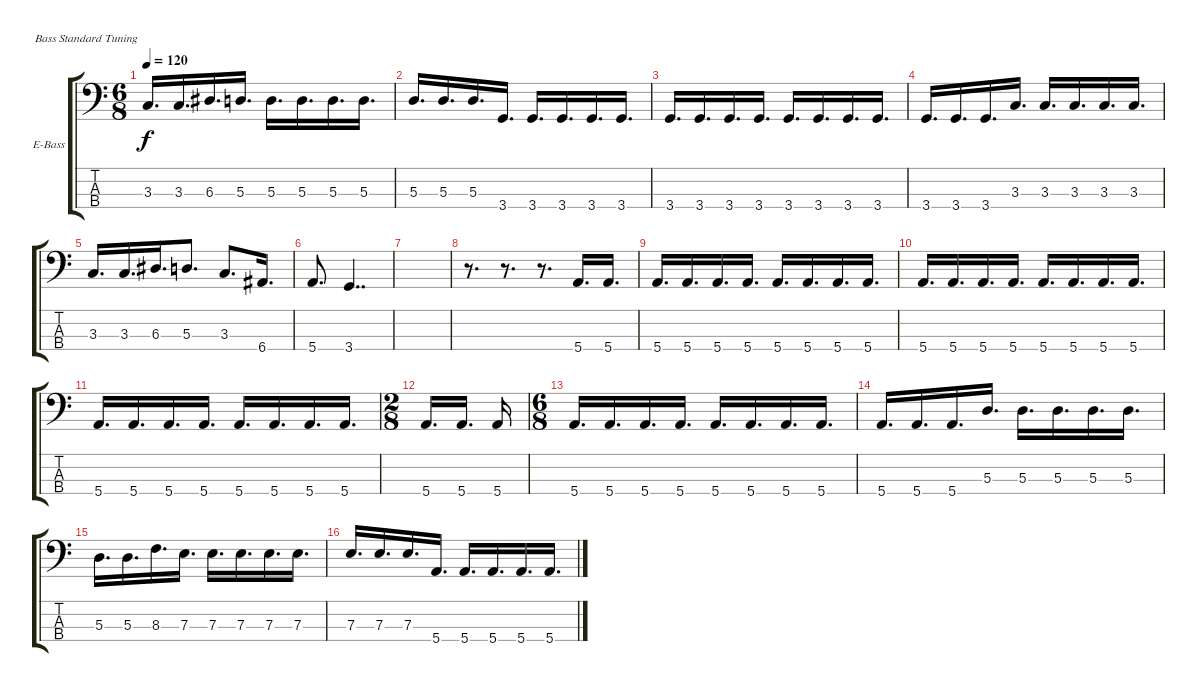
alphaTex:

\defaultSystemsLayout 4
\bracketExtendMode groupsimilarinstruments
\firstSystemTrackNameOrientation horizontal
\otherSystemsTrackNameOrientation horizontal
\track ("Electric Bass" "E-Bass") {instrument electricbassfinger}
\staff {score tabs}
\tuning (G2 D2 A1 E1)
\ts (6 8)
\tempo 120
\clef f4
\scale
0.333333
\ks c
3.3.16{d dy f} 3.3.16{d} 6.3.16{d} 5.3.16{d} 5.3.16{d} 5.3.16{d} 5.3.16{d} 5.3.16{d} |
\scale
0.333333 5.3.16{d} 5.3.16{d} 5.3.16{d} 3.4.16{d} 3.4.16{d} 3.4.16{d} 3.4.16{d} 3.4.16{d} |
\scale
0.333333 3.4.16{d} 3.4.16{d} 3.4.16{d} 3.4.16{d} 3.4.16{d} 3.4.16{d} 3.4.16{d} 3.4.16{d} |
\scale
0.333333 3.4.16{d} 3.4.16{d} 3.4.16{d} 3.3.16{d} 3.3.16{d} 3.3.16{d} 3.3.16{d} 3.3.16{d} |
\scale
0.333333 3.3.16{d} 3.3.16{d} 6.3.16{d} 5.3.8{d} 3.3.8{d} 6.4.16{d} |
5.4.8{d} 3.4.4{dd} |
|
r.8{d} r.8{d} r.8{d} 5.4.16{d} 5.4.16{d} |
5.4.16{d} 5.4.16{d} 5.4.16{d} 5.4.16{d} 5.4.16{d} 5.4.16{d} 5.4.16{d} 5.4.16{d} |
5.4.16{d} 5.4.16{d} 5.4.16{d} 5.4.16{d} 5.4.16{d} 5.4.16{d} 5.4.16{d} 5.4.16{d} |
5.4.16{d} 5.4.16{d} 5.4.16{d} 5.4.16{d} 5.4.16{d} 5.4.16{d} 5.4.16{d} 5.4.16{d} |
\ts (2 8)
5.4.16{d} 5.4.16{d} 5.4.16 |
\ts (6 8)
5.4.16{d} 5.4.16{d} 5.4.16{d} 5.4.16{d} 5.4.16{d} 5.4.16{d} 5.4.16{d} 5.4.16{d} |
5.4.16{d} 5.4.16{d} 5.4.16{d} 5.3.16{d} 5.3.16{d} 5.3.16{d} 5.3.16{d} 5.3.16{d} |
5.3.16{d} 5.3.16{d} 8.3.16{d} 7.3.16{d} 7.3.16{d} 7.3.16{d} 7.3.16{d} 7.3.16{d} |
7.3.16{d} 7.3.16{d} 7.3.16{d} 5.4.16{d} 5.4.16{d} 5.4.16{d} 5.4.16{d} 5.4.16{d}
